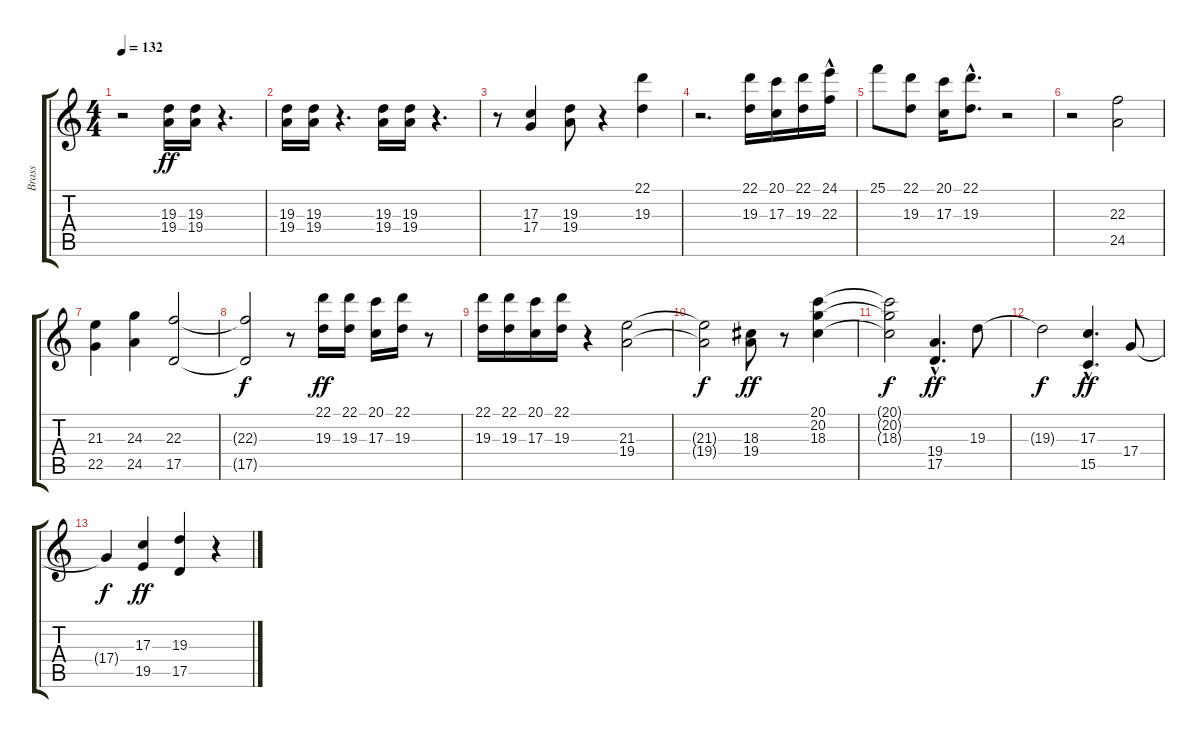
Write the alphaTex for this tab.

\track ("Brass" "Brass") {instrument brasssection}
\staff {score tabs}
\tuning (E4 B3 G3 D3 A2 E2) {hide}
\ts (4 4)
\tempo 132
\clef g2
\ks c
r.2{dy ff} (19.3 19.4).16{volume 16} (19.3 19.4).16 r.4{d} |
(19.3 19.4).16 (19.3 19.4).16 r.4{d} (19.3 19.4).16 (19.3 19.4).16 r.4{d} |
r.8 (17.3 17.4).4 (19.3 19.4).8 r.4 (22.1 19.3).4 |
r.2{d} (22.1 19.3).16 (20.1 17.3).16 (22.1 19.3).16 (24.1 22.3{hac}).16 |
25.1.8 (22.1 19.3).8 (20.1 17.3).16 (22.1{hac} 19.3{hac}).8{d} r.2 |
r.2 (22.3 24.5).2 |
(21.3 22.5).4 (24.3 24.5).4 (22.3 17.5).2 |
(22.3{t} 17.5{t}).2{dy f} r.8 (22.1 19.3).16{dy ff} (22.1 19.3).16 (20.1 17.3).16 (22.1 19.3).16 r.8 |
(22.1 19.3).16 (22.1 19.3).16 (20.1 17.3).16 (22.1 19.3).16 r.4 (21.3 19.4).2 |
(21.3{t} 19.4{t}).2{dy f} (18.3 19.4).8{dy ff} r.8 (20.1 20.2 18.3).4 |
(20.1{t} 20.2{t} 18.3{t}).2{dy f} (19.4{hac} 17.5).4{d dy ff} 19.3.8 |
19.3{t}.2{dy f} (17.3{hac} 15.5{hac}).4{d dy ff} 17.4.8 |
17.4{t}.4{dy f} (17.3 19.5).4{dy ff} (19.3 17.5).4 r.4
